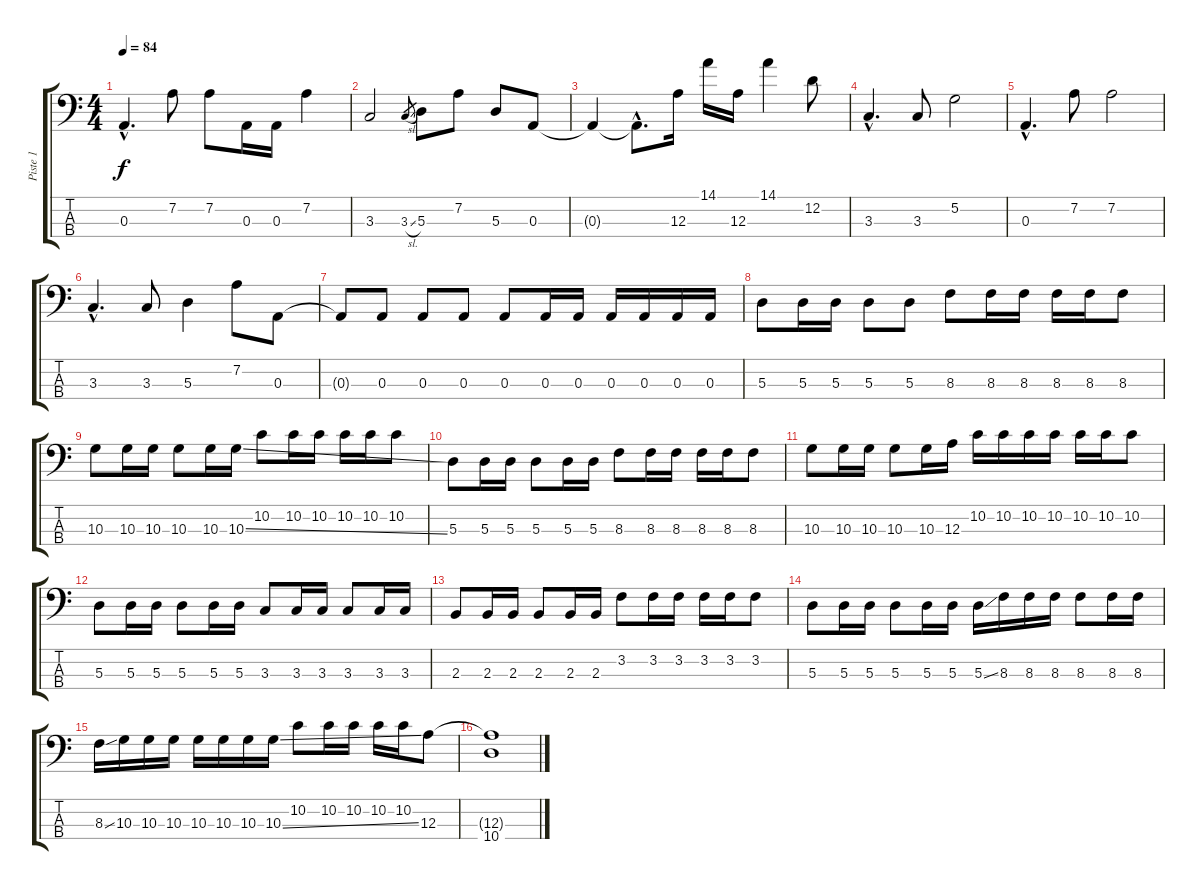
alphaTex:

\track ("Piste 1" "Piste 1") {instrument electricbassfinger}
\staff {score tabs}
\tuning (G2 D2 A1 E1) {hide}
\ts (4 4)
\tempo 84
\clef f4
\ks c
0.3{hac}.4{d dy f} 7.2.8 7.2.8 0.3.16 0.3.16 7.2.4 |
3.3.2 3.3{sl}.8{gr} 5.3.8 7.2.8 5.3.8 0.3.8 |
0.3{t}.4 0.3{hac t}.8{d} 12.3.16 14.1.16 12.3.16 14.1.4 12.2.8 |
3.3{hac}.4{d} 3.3.8 5.2.2 |
0.3{hac}.4{d} 7.2.8 7.2.2 |
3.3{hac}.4{d} 3.3.8 5.3.4 7.2.8 0.3.8 |
0.3{t}.8 0.3.8 0.3.8 0.3.8 0.3.8 0.3.16 0.3.16 0.3.16 0.3.16 0.3.16 0.3.16 |
5.3.8 5.3.16 5.3.16 5.3.8 5.3.8 8.3.8 8.3.16 8.3.16 8.3.16 8.3.16 8.3.8 |
10.3.8 10.3.16 10.3.16 10.3.8 10.3.16 10.3{ss}.16 10.2.8 10.2.16 10.2.16 10.2.16 10.2.16 10.2.8 |
5.3.8 5.3.16 5.3.16 5.3.8 5.3.16 5.3.16 8.3.8 8.3.16 8.3.16 8.3.16 8.3.16 8.3.8 |
10.3.8 10.3.16 10.3.16 10.3.8 10.3.16 12.3.16 10.2.16 10.2.16 10.2.16 10.2.16 10.2.16 10.2.16 10.2.8 |
5.3.8 5.3.16 5.3.16 5.3.8 5.3.16 5.3.16 3.3.8 3.3.16 3.3.16 3.3.8 3.3.16 3.3.16 |
2.3.8 2.3.16 2.3.16 2.3.8 2.3.16 2.3.16 3.2.8 3.2.16 3.2.16 3.2.16 3.2.16 3.2.8 |
5.3.8 5.3.16 5.3.16 5.3.8 5.3.16 5.3.16 5.3{ss}.16 8.3.16 8.3.16 8.3.16 8.3.8 8.3.16 8.3.16 |
8.3{ss}.16 10.3.16 10.3.16 10.3.16 10.3.16 10.3.16 10.3.16 10.3{ss}.16 10.2.8 10.2.16 10.2.16 10.2.16 10.2.16 12.3.8 |
(12.3{t} 10.4).1
